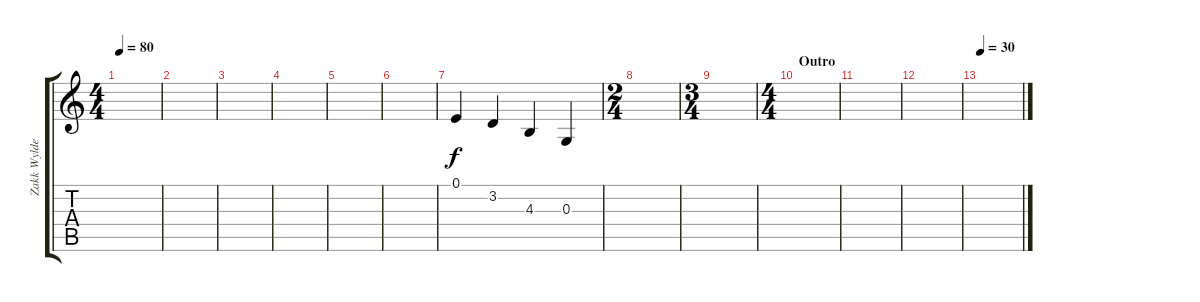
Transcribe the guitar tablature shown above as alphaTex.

\track ("Zakk Wylde (Backing Vocals)" "Zakk Wylde") {instrument choiraahs}
\staff {score tabs}
\tuning (E4 B3 G3 D3 A2 E2) {hide}
\ts (4 4)
\tempo 80
\clef g2
\ks c
|
|
|
|
|
|
0.1.4 3.2.4 4.3.4 0.3.4 |
\ts (2 4)
|
\ts (3 4)
|
\ts (4 4)
\section ("" "Outro")
|
|
|
\tempo 30
